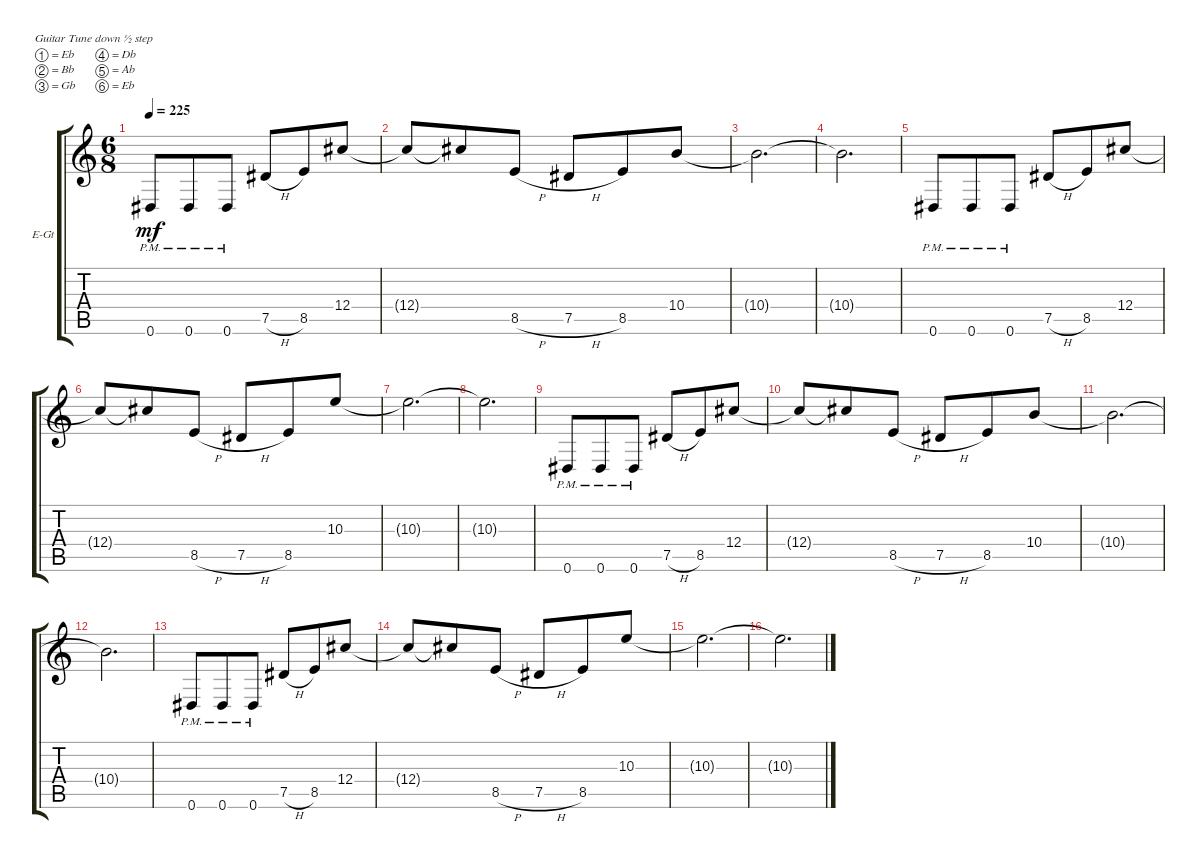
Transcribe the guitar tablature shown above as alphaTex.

\bracketExtendMode groupsimilarinstruments
\firstSystemTrackNameOrientation horizontal
\otherSystemsTrackNameOrientation horizontal
\track ("right" "E-Gt") {instrument distortionguitar}
\staff {score tabs}
\tuning (Eb4 Bb3 Gb3 Db3 Ab2 Eb2)
\ts (6 8)
\tempo 225
\clef g2
\ks c
0.6{pm}.8{dy mf} 0.6{pm}.8 0.6{pm}.8 7.5{h}.8 8.5.8 12.4.8 |
12.4{t}.8 12.4{t}.8 8.5{h}.8 7.5{h}.8 8.5.8 10.4.8 |
10.4{t}.2{d} |
10.4{t}.2{d} |
0.6{pm}.8 0.6{pm}.8 0.6{pm}.8 7.5{h}.8 8.5.8 12.4.8 |
12.4{t}.8 12.4{t}.8 8.5{h}.8 7.5{h}.8 8.5.8 10.3.8 |
10.3{t}.2{d} |
10.3{t}.2{d} |
0.6{pm}.8 0.6{pm}.8 0.6{pm}.8 7.5{h}.8 8.5.8 12.4.8 |
12.4{t}.8 12.4{t}.8 8.5{h}.8 7.5{h}.8 8.5.8 10.4.8 |
10.4{t}.2{d} |
10.4{t}.2{d} |
0.6{pm}.8 0.6{pm}.8 0.6{pm}.8 7.5{h}.8 8.5.8 12.4.8 |
12.4{t}.8 12.4{t}.8 8.5{h}.8 7.5{h}.8 8.5.8 10.3.8 |
10.3{t}.2{d} |
10.3{t}.2{d}
